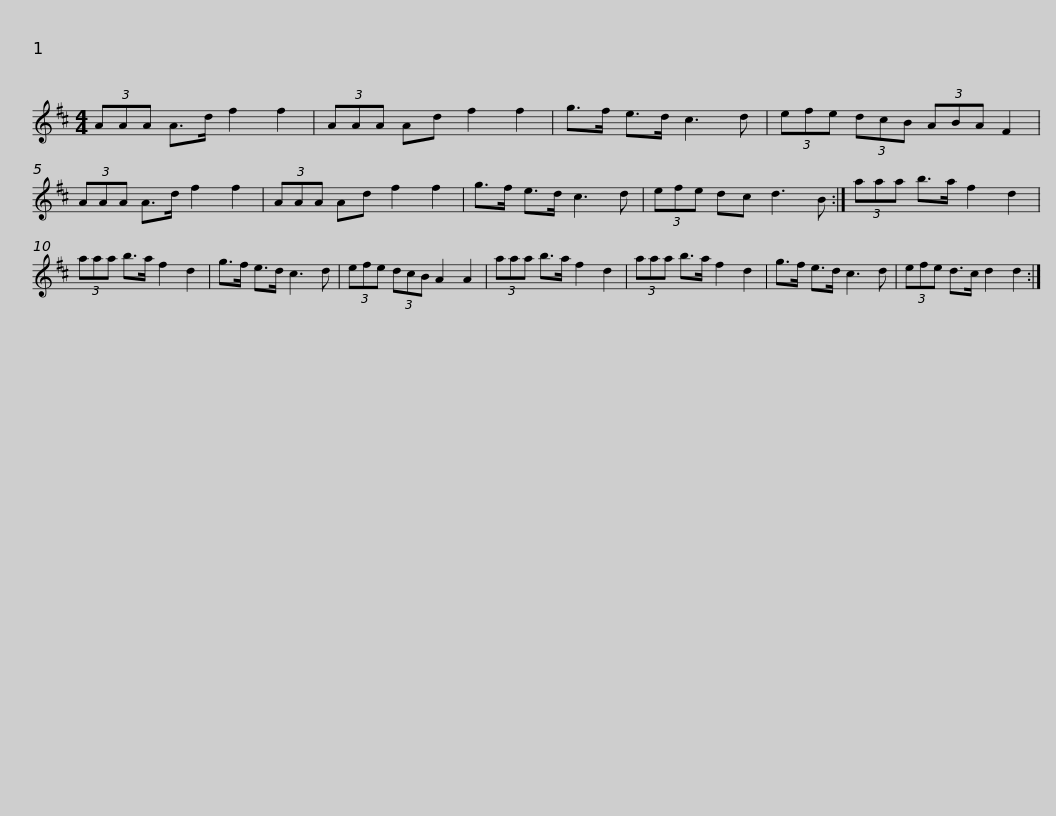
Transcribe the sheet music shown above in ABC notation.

X:1
L:1/8
M:4/4
I:linebreak $
K:D
V:1 treble
V:1
 (3AAA A>d f2 f2 | (3AAA Ad f2 f2 | g>f e>d c3 d | (3efe (3dcB (3ABA F2 | (3AAA A>d f2 f2 |$ %5
 (3AAA Ad f2 f2 | g>f e>d c3 d | (3efe dc d3 B :| (3aaa b>a f2 d2 | (3aaa b>a f2 d2 |$ %10
 g>f e>d c3 d | (3efe (3dcB A2 A2 | (3aaa b>a f2 d2 | (3aaa b>a f2 d2 | g>f e>d c3 d |$ %15
 (3efe d>c d2 d2 :| %16
